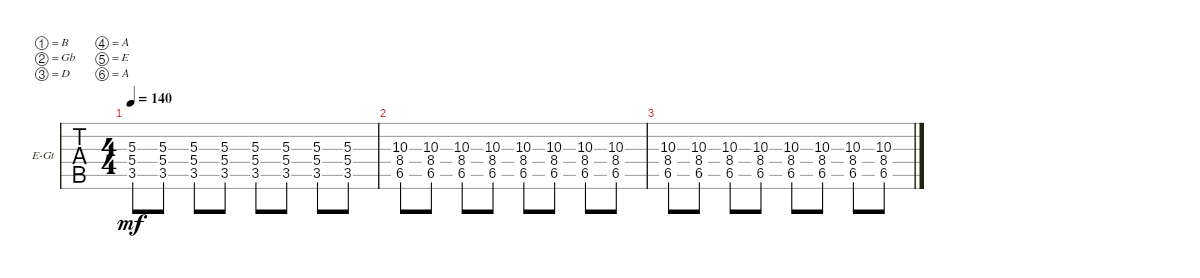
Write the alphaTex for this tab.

\bracketExtendMode groupsimilarinstruments
\firstSystemTrackNameOrientation horizontal
\otherSystemsTrackNameOrientation horizontal
\track ("Guitar 1" "E-Gt") {instrument distortionguitar}
\staff {tabs}
\tuning (B3 Gb3 D3 A2 E2 A1)
\ts (4 4)
\tempo 140
\clef g2
\ks c
(3.5 5.4 5.3).8{dy mf} (3.5 5.4 5.3).8 (3.5 5.4 5.3).8 (3.5 5.4 5.3).8 (3.5 5.4 5.3).8 (3.5 5.4 5.3).8 (3.5 5.4 5.3).8 (3.5 5.4 5.3).8 |
(6.5 8.4 10.3).8 (6.5 8.4 10.3).8 (6.5 8.4 10.3).8 (6.5 8.4 10.3).8 (6.5 8.4 10.3).8 (6.5 8.4 10.3).8 (6.5 8.4 10.3).8 (6.5 8.4 10.3).8 |
(6.5 8.4 10.3).8 (6.5 8.4 10.3).8 (6.5 8.4 10.3).8 (6.5 8.4 10.3).8 (6.5 8.4 10.3).8 (6.5 8.4 10.3).8 (6.5 8.4 10.3).8 (6.5 8.4 10.3).8
